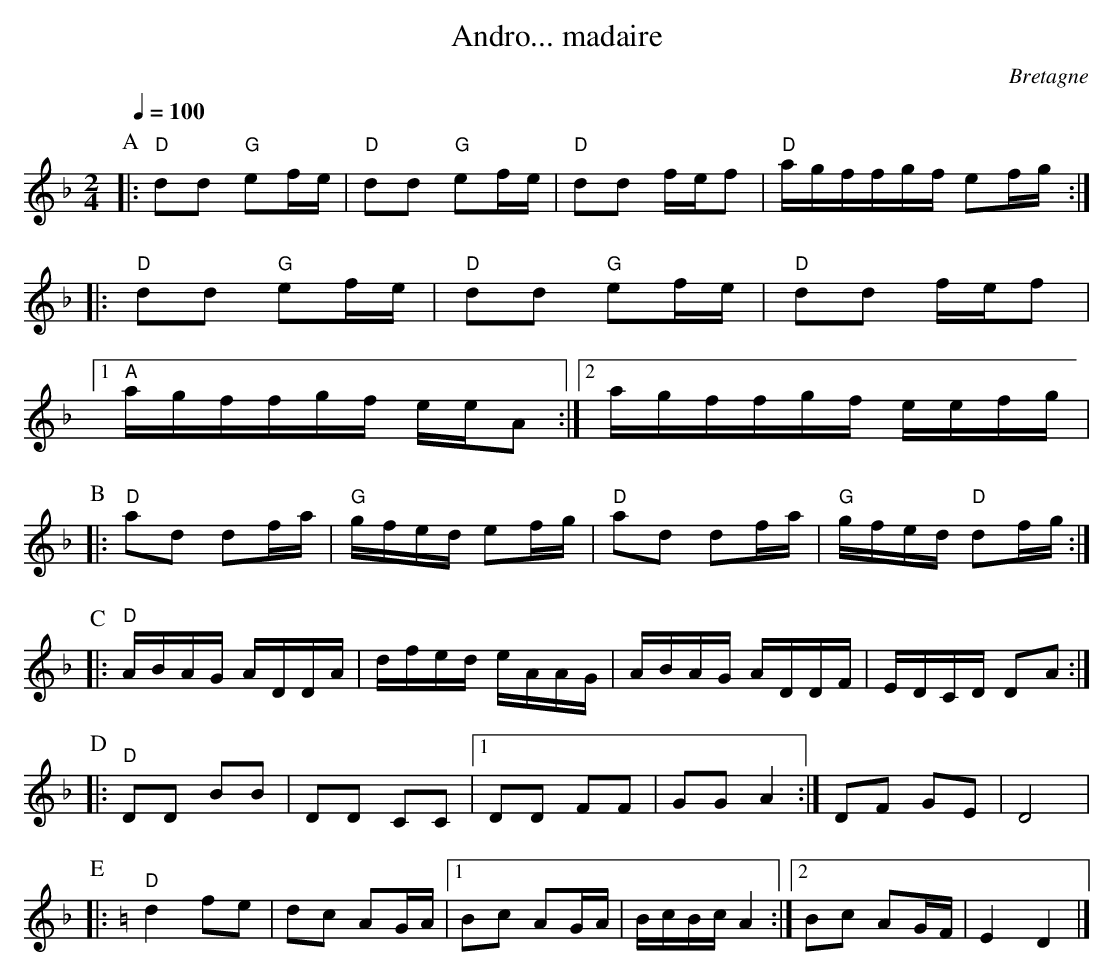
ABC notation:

X:1
T:Andro... madaire
O:Bretagne
Q:1/4=100
M:2/4
L:1/8
K:Dm
P:A
|:"D" dd "G" ef/e/ |"D" dd "G" ef/e/ | "D" dd f/e/f |"D" a/g/f/f/g/f/ ef/g/ :|
|: "D" dd "G" ef/e/ | "D" dd "G" ef/e/ |"D" dd f/e/f |1
"A" a/g/f/f/g/f/ e/e/A :|2 a/g/f/f/g/f/ e/e/f/g/|
P:B
|:"D" ad df/a/ |"G" g/f/e/d/ ef/g/ | "D"ad df/a/ | "G" g/f/e/d/ "D" df/g/ :|
P:C
|: "D" A/B/A/G/ A/D/D/A/ |d/f/e/d/ e/A/A/G/ | A/B/A/G/ A/D/D/F/ |E/D/C/D/ DA :|
P:D
|: "D" DD BB | DD CC |1 DD FF | GG A2 :| DF GE |D4 |
P:E
K:Am
|: "D" d2 fe | dc AG/A/ |1 Bc AG/A/ | B/c/B/c/ A2 :|2 Bc AG/F/ | E2 D2 |]
